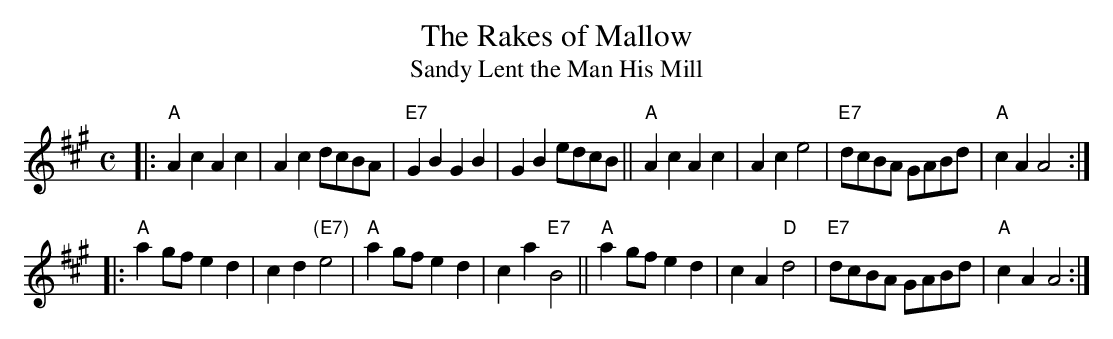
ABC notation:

X:1
T: The Rakes of Mallow
T: Sandy Lent the Man His Mill
M: C
L: 1/4
K: A
|: "A"Ac Ac | Ac d/c/B/A/ | "E7"GB GB | GB e/d/c/B/ \
|| "A"Ac Ac | Ac e2 |  "E7"d/c/B/A/ G/A/B/d/ | "A"cA A2 :|
|: "A"ag/f/ ed | cd "(E7)"e2 | "A"ag/f/ ed | ca "E7"B2 \
|| "A"ag/f/ ed | cA "D"d2 | "E7"d/c/B/A/ G/A/B/d/ | "A"cA A2 :|
